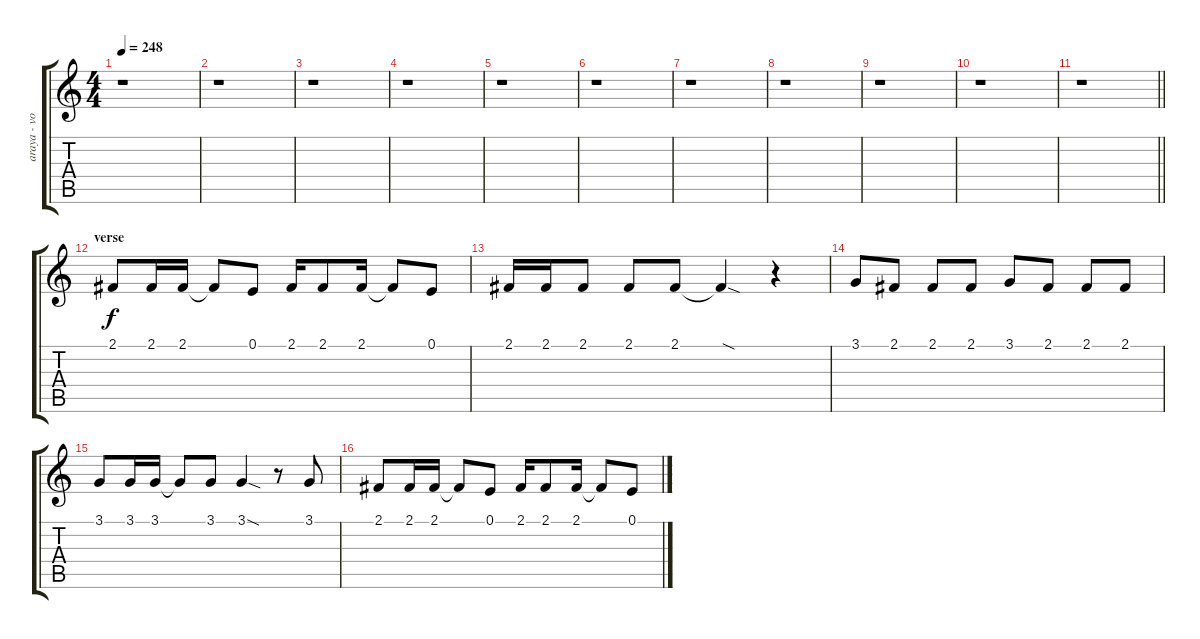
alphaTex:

\track ("araya - vocals" "araya - vo") {instrument altosax}
\staff {score tabs}
\tuning (E4 B3 G3 D3 A2 E2) {hide}
\ts (4 4)
\tempo 248
\clef g2
\ks c
r.1{dy f} |
r.1 |
r.1 |
r.1 |
r.1 |
r.1 |
r.1 |
r.1 |
r.1 |
r.1 |
\barLineRight lightlight
r.1 |
\section ("" "verse")
2.1.8 2.1.16 2.1.16 2.1{t}.8 0.1.8 2.1.16 2.1.8 2.1.16 2.1{t}.8 0.1.8 |
2.1.16 2.1.16 2.1.8 2.1.8 2.1.8 2.1{sod t}.4 r.4 |
3.1.8 2.1.8 2.1.8 2.1.8 3.1.8 2.1.8 2.1.8 2.1.8 |
3.1.8 3.1.16 3.1.16 3.1{t}.8 3.1.8 3.1{sod}.4 r.8 3.1.8 |
2.1.8 2.1.16 2.1.16 2.1{t}.8 0.1.8 2.1.16 2.1.8 2.1.16 2.1{t}.8 0.1.8
